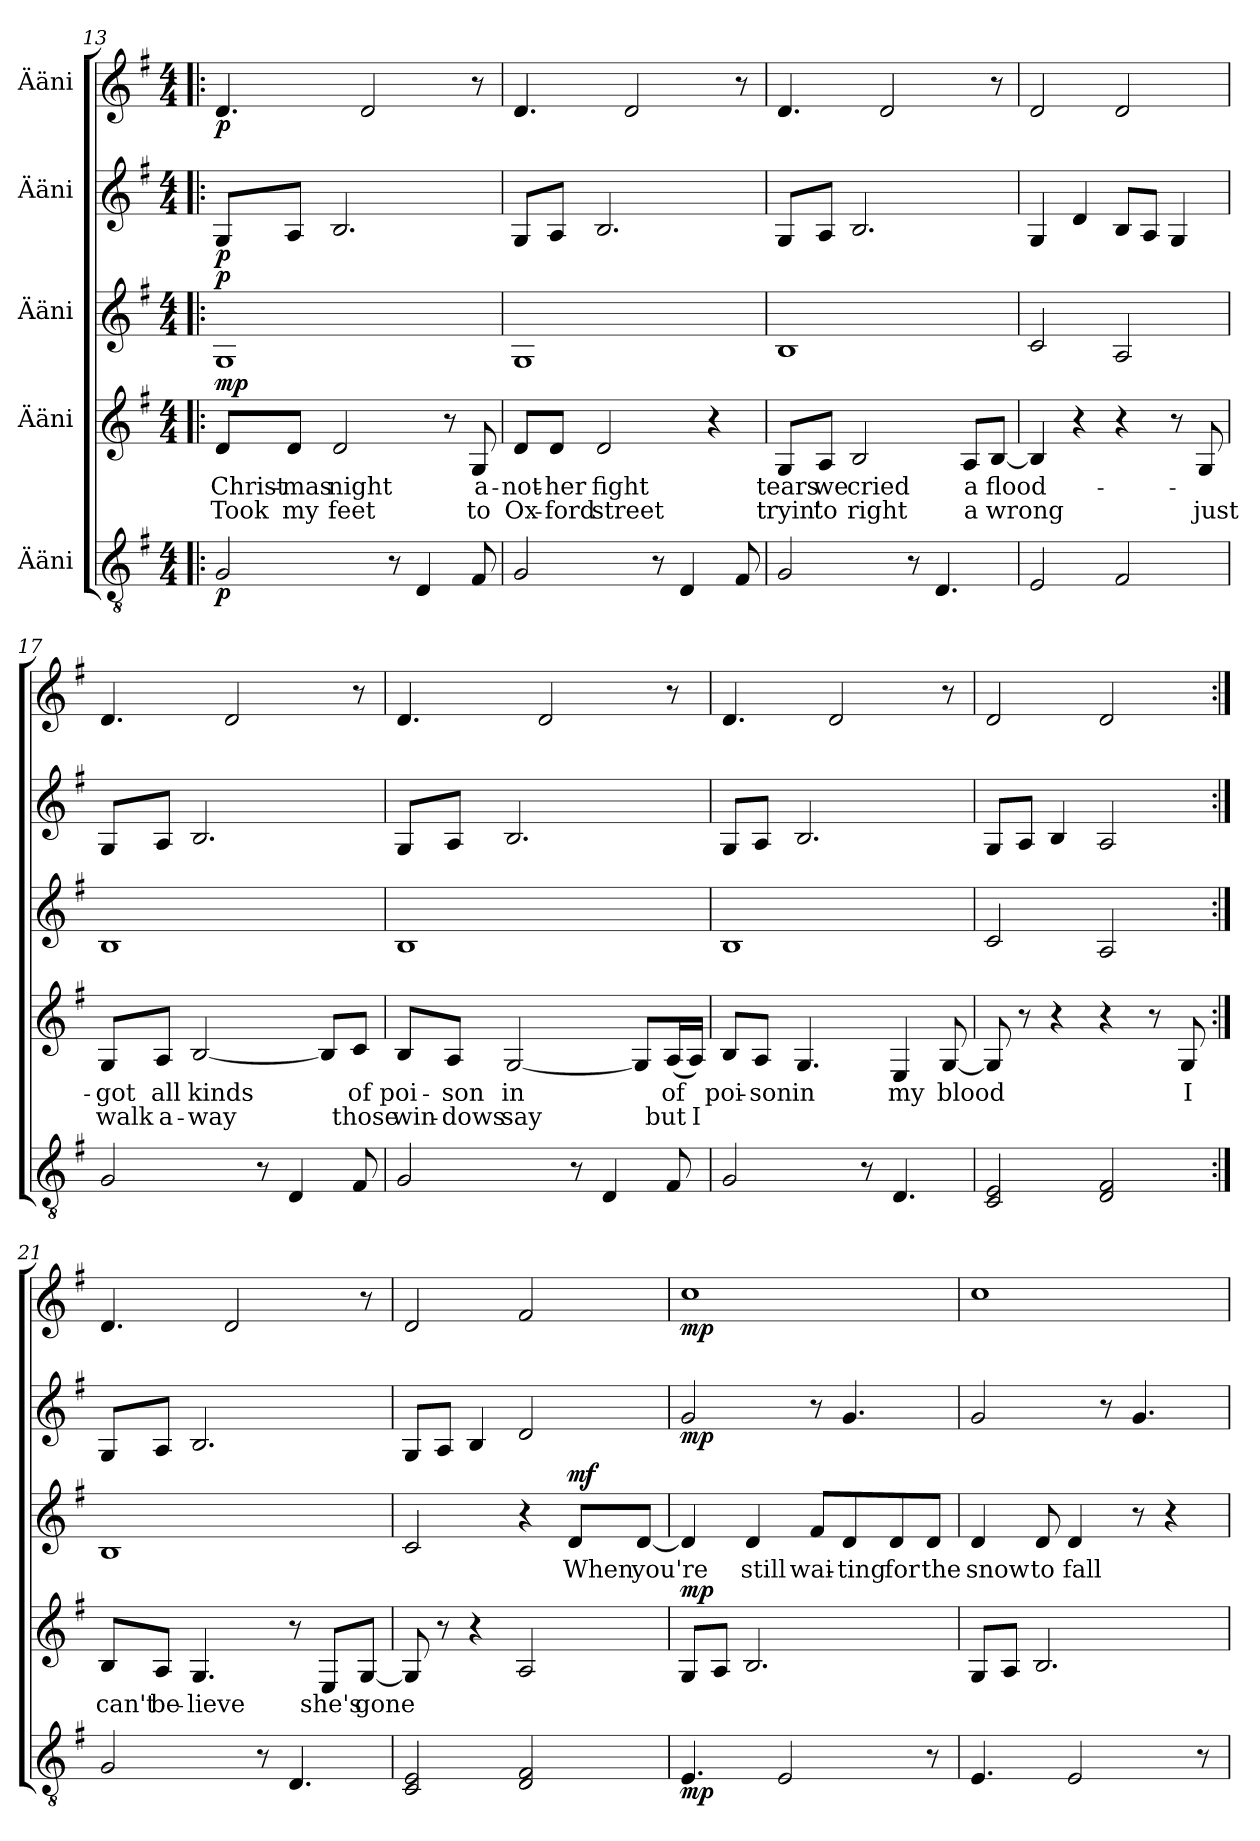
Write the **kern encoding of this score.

**kern	**dynam	**kern	**text	**text	**dynam	**kern	**text	**dynam	**kern	**dynam	**kern	**dynam
*part5	*part5	*part4	*part4	*part4	*part4	*part3	*part3	*part3	*part2	*part2	*part1	*part1
*staff5	*staff5	*staff4	*staff4	*staff4	*staff4	*staff3	*staff3	*staff3	*staff2	*staff2	*staff1	*staff1
*I"Ääni	*	*I"Ääni	*	*	*	*I"Ääni	*	*	*I"Ääni	*	*I"Ääni	*
!!LO:PB:g=z
*clefGv2	*	*clefG2	*	*	*	*clefG2	*	*	*clefG2	*	*clefG2	*
*k[f#]	*	*k[f#]	*	*	*	*k[f#]	*	*	*k[f#]	*	*k[f#]	*
*M4/4	*	*M4/4	*	*	*	*M4/4	*	*	*M4/4	*	*M4/4	*
=13!|:	=13!|:	=13!|:	=13!|:	=13!|:	=13!|:	=13!|:	=13!|:	=13!|:	=13!|:	=13!|:	=13!|:	=13!|:
!	!LO:DY:b	!	!	!	!LO:DY:b	!	!	!LO:DY:b	!	!LO:DY:b	!	!LO:DY:b
2G/	p	8d/L	Christ-	Took	mp	1G	.	p	8G/L	p	4.d/	p
.	.	8d/J	-mas	my	.	.	.	.	8A/J	.	.	.
.	.	2d/	night	feet	.	.	.	.	2.B/	.	.	.
.	.	.	.	.	.	.	.	.	.	.	2d/	.
8r	.	.	.	.	.	.	.	.	.	.	.	.
4D/	.	.	.	.	.	.	.	.	.	.	.	.
.	.	8r	.	.	.	.	.	.	.	.	.	.
8F#/	.	8G/	a-	to	.	.	.	.	.	.	8r	.
=14	=14	=14	=14	=14	=14	=14	=14	=14	=14	=14	=14	=14
2G/	.	8d/L	-not-	Ox-	.	1G	.	.	8G/L	.	4.d/	.
.	.	8d/J	-her	-ford	.	.	.	.	8A/J	.	.	.
.	.	2d/	fight	street	.	.	.	.	2.B/	.	.	.
.	.	.	.	.	.	.	.	.	.	.	2d/	.
8r	.	.	.	.	.	.	.	.	.	.	.	.
4D/	.	.	.	.	.	.	.	.	.	.	.	.
.	.	4r	.	.	.	.	.	.	.	.	.	.
8F#/	.	.	.	.	.	.	.	.	.	.	8r	.
=15	=15	=15	=15	=15	=15	=15	=15	=15	=15	=15	=15	=15
2G/	.	8G/L	tears	tryin'	.	1B	.	.	8G/L	.	4.d/	.
.	.	8A/J	we	to	.	.	.	.	8A/J	.	.	.
.	.	2B/	cried	right	.	.	.	.	2.B/	.	.	.
.	.	.	.	.	.	.	.	.	.	.	2d/	.
8r	.	.	.	.	.	.	.	.	.	.	.	.
4.D/	.	.	.	.	.	.	.	.	.	.	.	.
.	.	8A/L	a	a	.	.	.	.	.	.	.	.
.	.	[8B/J	flood-	wrong	.	.	.	.	.	.	8r	.
=16	=16	=16	=16	=16	=16	=16	=16	=16	=16	=16	=16	=16
2E/	.	4B/]	.	.	.	2c/	.	.	4G/	.	2d/	.
.	.	4r	.	.	.	.	.	.	4d/	.	.	.
2F#/	.	4r	.	.	.	2A/	.	.	8B/L	.	2d/	.
.	.	.	.	.	.	.	.	.	8A/J	.	.	.
.	.	8r	.	.	.	.	.	.	4G/	.	.	.
.	.	8G/	.	just	.	.	.	.	.	.	.	.
!!LO:LB:g=z
=17	=17	=17	=17	=17	=17	=17	=17	=17	=17	=17	=17	=17
2G/	.	8G/L	-got	walk	.	1B	.	.	8G/L	.	4.d/	.
.	.	8A/J	all	a-	.	.	.	.	8A/J	.	.	.
.	.	[2B/	kinds	-way	.	.	.	.	2.B/	.	.	.
.	.	.	.	.	.	.	.	.	.	.	2d/	.
8r	.	.	.	.	.	.	.	.	.	.	.	.
4D/	.	.	.	.	.	.	.	.	.	.	.	.
.	.	8B/L]	.	.	.	.	.	.	.	.	.	.
8F#/	.	8c/J	of	those	.	.	.	.	.	.	8r	.
=18	=18	=18	=18	=18	=18	=18	=18	=18	=18	=18	=18	=18
2G/	.	8B/L	poi-	win-	.	1B	.	.	8G/L	.	4.d/	.
.	.	8A/J	-son	-dows	.	.	.	.	8A/J	.	.	.
.	.	[2G/	in	say	.	.	.	.	2.B/	.	.	.
.	.	.	.	.	.	.	.	.	.	.	2d/	.
8r	.	.	.	.	.	.	.	.	.	.	.	.
4D/	.	.	.	.	.	.	.	.	.	.	.	.
.	.	8G/L]	.	.	.	.	.	.	.	.	.	.
8F#/	.	(16A/L	of	but	.	.	.	.	.	.	8r	.
.	.	16A/JJ)	.	I	.	.	.	.	.	.	.	.
=19	=19	=19	=19	=19	=19	=19	=19	=19	=19	=19	=19	=19
2G/	.	8B/L	poi-	.	.	1B	.	.	8G/L	.	4.d/	.
.	.	8A/J	-son	.	.	.	.	.	8A/J	.	.	.
.	.	4.G/	in	.	.	.	.	.	2.B/	.	.	.
.	.	.	.	.	.	.	.	.	.	.	2d/	.
8r	.	.	.	.	.	.	.	.	.	.	.	.
4.D/	.	4E/	my	.	.	.	.	.	.	.	.	.
.	.	[8G/	blood	.	.	.	.	.	.	.	8r	.
!!LO:PB:g=z
=20	=20	=20	=20	=20	=20	=20	=20	=20	=20	=20	=20	=20
2C/ 2E/	.	8G/]	.	.	.	2c/	.	.	8G/L	.	2d/	.
.	.	8r	.	.	.	.	.	.	8A/J	.	.	.
.	.	4r	.	.	.	.	.	.	4B/	.	.	.
2D/ 2F#/	.	4r	.	.	.	2A/	.	.	2A/	.	2d/	.
.	.	8r	.	.	.	.	.	.	.	.	.	.
.	.	8G/	I	.	.	.	.	.	.	.	.	.
=21:|!	=21:|!	=21:|!	=21:|!	=21:|!	=21:|!	=21:|!	=21:|!	=21:|!	=21:|!	=21:|!	=21:|!	=21:|!
2G/	.	8B/L	can't	.	.	1B	.	.	8G/L	.	4.d/	.
.	.	8A/J	be-	.	.	.	.	.	8A/J	.	.	.
.	.	4.G/	-lieve	.	.	.	.	.	2.B/	.	.	.
.	.	.	.	.	.	.	.	.	.	.	2d/	.
8r	.	.	.	.	.	.	.	.	.	.	.	.
4.D/	.	8r	.	.	.	.	.	.	.	.	.	.
.	.	8E/L	she's	.	.	.	.	.	.	.	.	.
.	.	[8G/J	gone	.	.	.	.	.	.	.	8r	.
=22	=22	=22	=22	=22	=22	=22	=22	=22	=22	=22	=22	=22
2C/ 2E/	.	8G/]	.	.	.	2c/	.	.	8G/L	.	2d/	.
.	.	8r	.	.	.	.	.	.	8A/J	.	.	.
.	.	4r	.	.	.	.	.	.	4B/	.	.	.
2D/ 2F#/	.	2A/	.	.	.	4r	.	.	2d/	.	2f#/	.
!	!	!	!	!	!	!	!	!LO:DY:b	!	!	!	!
.	.	.	.	.	.	8d/L	When	mf	.	.	.	.
.	.	.	.	.	.	[8d/J	you're	.	.	.	.	.
!!LO:LB:g=z
=23	=23	=23	=23	=23	=23	=23	=23	=23	=23	=23	=23	=23
!	!LO:DY:b	!	!	!	!LO:DY:b	!	!	!	!	!LO:DY:b	!	!LO:DY:b
4.E/	mp	8G/L	.	.	mp	4d/]	.	.	2g/	mp	1cc	mp
.	.	8A/J	.	.	.	.	.	.	.	.	.	.
.	.	2.B/	.	.	.	4d/	still	.	.	.	.	.
2E/	.	.	.	.	.	.	.	.	.	.	.	.
.	.	.	.	.	.	8f#/L	wai-	.	8r	.	.	.
.	.	.	.	.	.	8d/	-ting	.	4.g/	.	.	.
.	.	.	.	.	.	8d/	for	.	.	.	.	.
8r	.	.	.	.	.	8d/J	the	.	.	.	.	.
=24	=24	=24	=24	=24	=24	=24	=24	=24	=24	=24	=24	=24
4.E/	.	8G/L	.	.	.	4d/	snow	.	2g/	.	1cc	.
.	.	8A/J	.	.	.	.	.	.	.	.	.	.
.	.	2.B/	.	.	.	8d/	to	.	.	.	.	.
2E/	.	.	.	.	.	4d/	fall	.	.	.	.	.
.	.	.	.	.	.	.	.	.	8r	.	.	.
.	.	.	.	.	.	8r	.	.	4.g/	.	.	.
.	.	.	.	.	.	4r	.	.	.	.	.	.
8r	.	.	.	.	.	.	.	.	.	.	.	.
=	=	=	=	=	=	=	=	=	=	=	=	=
*-	*-	*-	*-	*-	*-	*-	*-	*-	*-	*-	*-	*-
